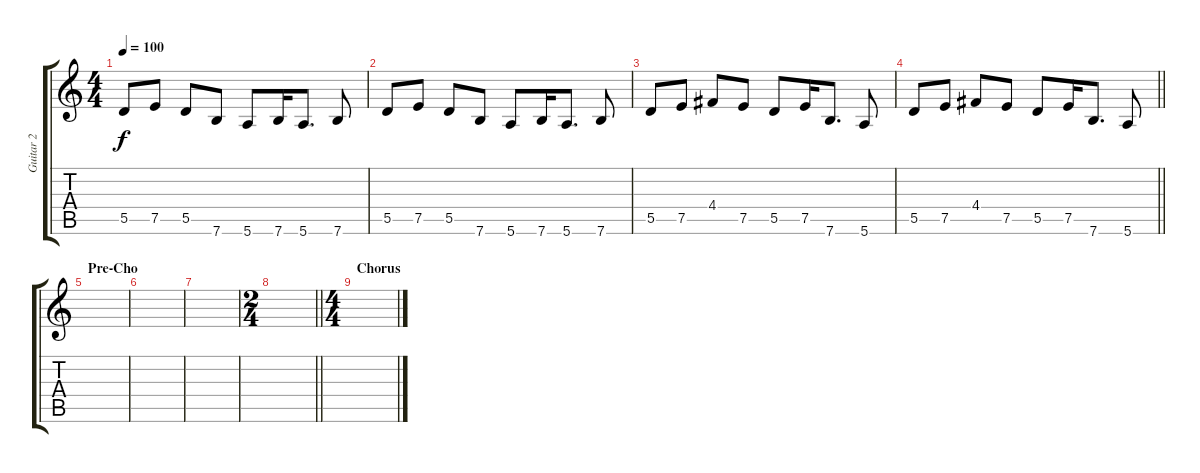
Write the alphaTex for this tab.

\track ("Guitar 2" "Guitar 2") {instrument distortionguitar}
\staff {score tabs}
\tuning (E4 B3 G3 D3 A2 E2) {hide}
\ts (4 4)
\tempo 100
\clef g2
\ks c
5.5.8{dy f} 7.5.8 5.5.8 7.6.8 5.6.8 7.6.16 5.6.8{d} 7.6.8 |
5.5.8 7.5.8 5.5.8 7.6.8 5.6.8 7.6.16 5.6.8{d} 7.6.8 |
5.5.8 7.5.8 4.4.8 7.5.8 5.5.8 7.5.16 7.6.8{d} 5.6.8 |
\barLineRight lightlight
5.5.8 7.5.8 4.4.8 7.5.8 5.5.8 7.5.16 7.6.8{d} 5.6.8 |
\section ("" "Pre-Cho")
|
|
|
\ts (2 4)
\barLineRight lightlight
|
\ts (4 4)
\section ("" "Chorus")
